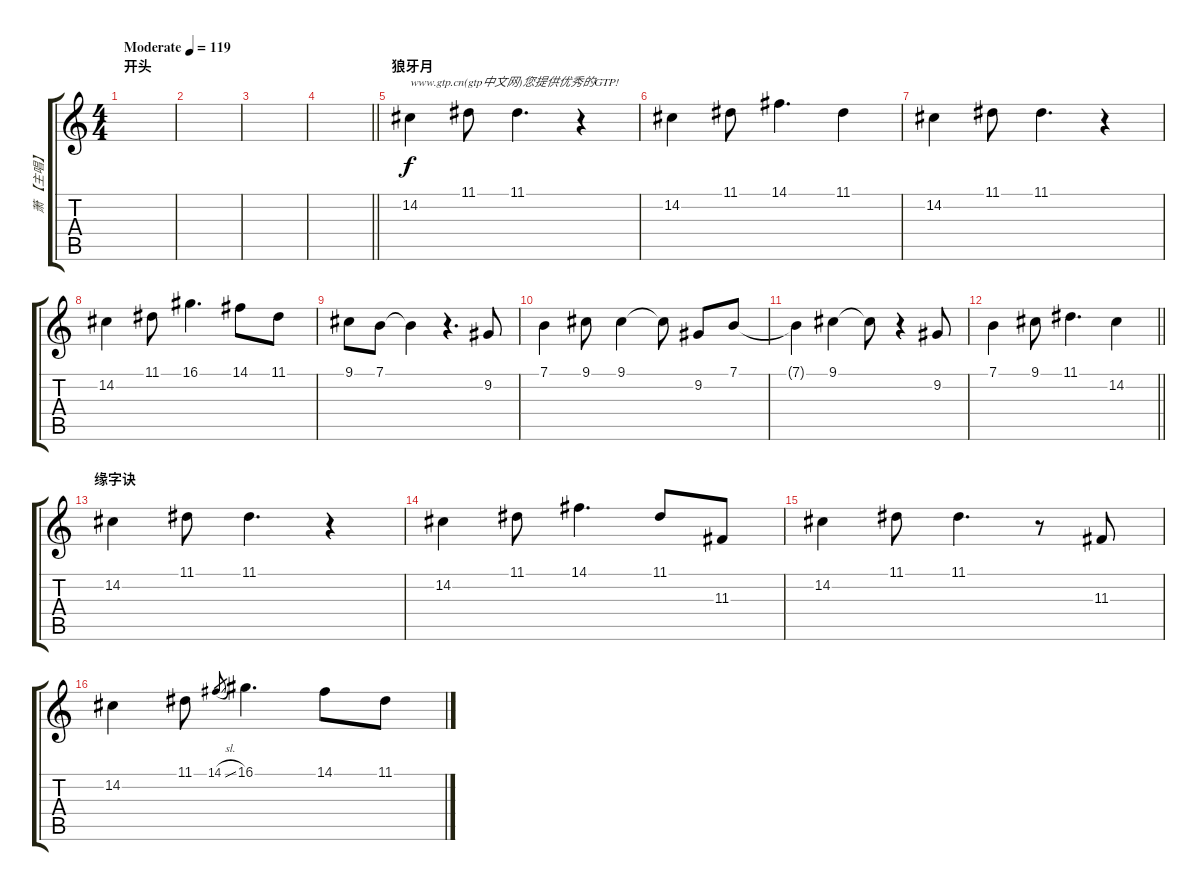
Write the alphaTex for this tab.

\track ("萧 【主唱】" "萧 【主唱】") {instrument piccolo}
\staff {score tabs}
\tuning (E4 B3 G3 D3 A2 E2) {hide}
\ts (4 4)
\section ("" "开头")
\tempo (119 "Moderate")
\clef g2
\ks c
|
|
|
\barLineRight lightlight
|
\section ("" "狼牙月")
14.2.4{txt "www.gtp.cn(gtp中文网)您提供优秀的GTP!"} 11.1.8 11.1.4{d} r.4 |
14.2.4 11.1.8 14.1.4{d} 11.1.4 |
14.2.4 11.1.8 11.1.4{d} r.4 |
14.2.4 11.1.8 16.1.4{d} 14.1.8 11.1.8 |
9.1.8 7.1.8 7.1{t}.4 r.4{d} 9.2.8 |
7.1.4 9.1.8 9.1.4 9.1{t}.8 9.2.8 7.1.8 |
7.1{t}.4 9.1.4 9.1{t}.8 r.4 9.2.8 |
\barLineRight lightlight
7.1.4 9.1.8 11.1.4{d} 14.2.4 |
\section ("" "缘字诀")
14.2.4 11.1.8 11.1.4{d} r.4 |
14.2.4 11.1.8 14.1.4{d} 11.1.8 11.3.8 |
14.2.4 11.1.8 11.1.4{d} r.8 11.3.8 |
14.2.4 11.1.8 14.1{sl}.8{gr} 16.1.4{d} 14.1.8 11.1.8
